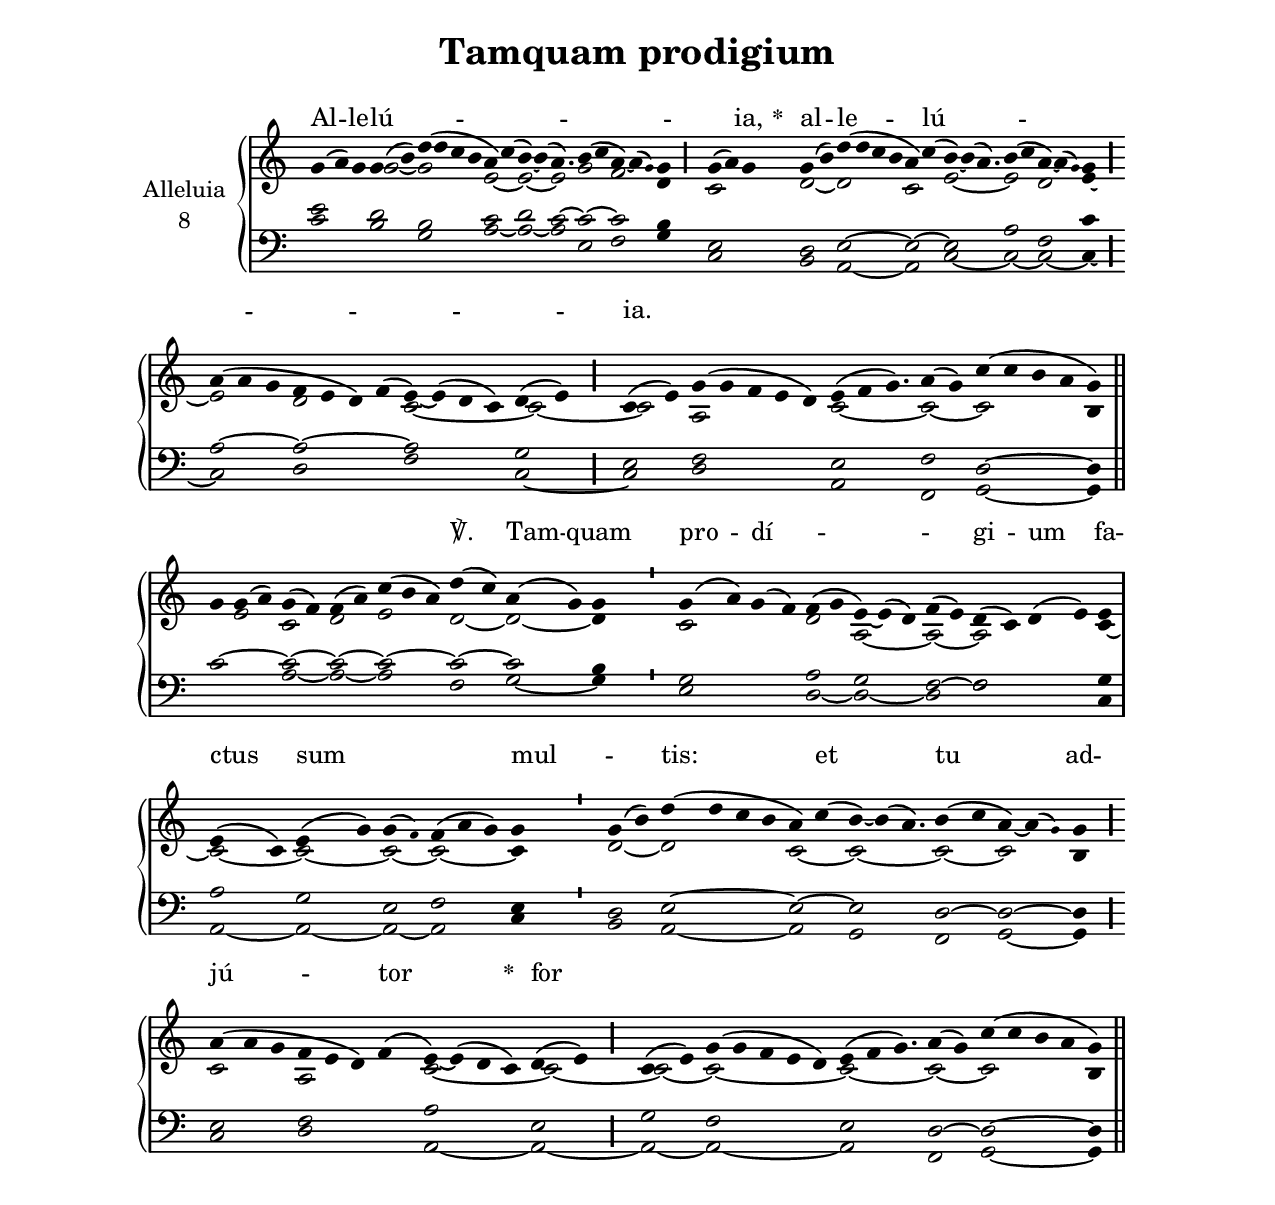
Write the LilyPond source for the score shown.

\version "2.18"
\include "gregorian.ly"
\include "noh2.ily"


%Page reference: page iii.381
%(volume.page)

global = {
 \key g \mixolydian
 \cadenzaOn 
}

\header {
  title = \markup \center-column {"Tamquam prodigium" \vspace #1 }
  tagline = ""
  composer = ""
}

\paper {
 #(include-special-characters)
  oddHeaderMarkup = \markup \fill-line {
    \line {}
    \center-column {
      \on-the-fly #first-page     " "
      \on-the-fly #not-first-page "Tamquam prodigium"
    }
    \line { \on-the-fly #print-page-number-check-first \fromproperty #'page:page-number-string }
  }
  evenHeaderMarkup = \markup \fill-line {
    \line { \on-the-fly #print-page-number-check-first \fromproperty #'page:page-number-string }
    \center-column { "Tamquam prodigium" }
    \line {}
  }
}

chantText = \lyricmode {
Al -- le -- lú -- _ _ _ _ _ ia, 
\set stanza = " * " 
al -- le -- lú -- _ _ _ _ _ ia. 
_ _ _ _ 
_ _ _ _ _ ℣. 
Tam -- quam pro -- dí -- _ _ gi -- um fa -- ctus sum _ _ mul -- _ tis: 
et tu ad -- jú -- tor 
\set stanza = " * " for -- _ _ _ _ _ tis. 
_ _ _ _ 
_ _ _ _ _ }

chantMusic = {
\tieDown   g'4 ( a'4) g'4 g'4 ( b'4) d''4 ( d''4 c''4 b'4 a'4) c''4 ( b'4) ~ b'4 ( a'4.) b'4 ( c''4 a'4) ~ a'4 ( \once \tweak #'font-size #-4 g' ) g'4 \divisioMaior
  g'4 ( a'4) g'4 g'4 ( b'4) d''4 ( d''4 c''4 b'4 a'4) c''4 ( b'4) ~ b'4 ( a'4.) b'4 ( c''4 a'4) ~ a'4 ( \once \tweak #'font-size #-4 g' ) g'4 \divisioMaior
 a'4 ( a'4 g'4 f'4 e'4 d'4) f'4 ( e'4) ~ e'4 ( d'4 c'4) d'4 ( e'4) \divisioMaior
 c'4 ( e'4) g'4 ( g'4 f'4 e'4 d'4) e'4 ( f'4 g'4.) a'4 ( g'4) c''4 ( c''4 b'4 a'4 g'4) \finalis
 g'4 g'4 ( a'4) g'4 ( f'4) f'4 ( a'4) c''4 ( b'4 a'4) d''4 ( c''4) a'4 ( g'4) g'4 \divisioMinima
 g'4 ( a'4) g'4 ( f'4) f'4 ( g'4 e'4) ~ e'4 ( d'4) f'4 ( e'4) d'4 ( c'4) d'4 ( e'4) e'4 \divisioMaxima
 e'4 ( c'4) e'4 ( g'4) g'4 ( \once \tweak #'font-size #-4 f' ) f'4 ( a'4 g'4) g'4 \divisioMinima
 g'4 ( b'4) d''4 ( d''4 c''4 b'4 a'4) c''4 ( b'4) ~ b'4 ( a'4.) b'4 ( c''4 a'4) ~ a'4 ( \once \tweak #'font-size #-4 g' ) g'4 \divisioMaior
 a'4 ( a'4 g'4 f'4 e'4 d'4) f'4 ( e'4) ~ e'4 ( d'4 c'4) d'4 ( e'4) \divisioMaior
 c'4 ( e'4) g'4 ( g'4 f'4 e'4 d'4) e'4 ( f'4 g'4.) a'4 ( g'4) c''4 ( c''4 b'4 a'4 g'4) \finalis

}

altoMusic = {
r2*3/2 g'2 ~ g'2*4/2 e'2 ~ e'2 ~ e'2*3/4 g'2 f'2*3/2 d'4 c'2*3/2 d'2 ~ d'2*4/2 c'2 e'2*7/4 ~ e'2 d'2*3/2 e'4 ~ \divisioMaior
e'2*3/2 d'2*4/2 c'2*4/2 ~ c'2 ~ \divisioMaior
c'2 a2*5/2 c'2*7/4 ~ c'2 ~ c'2*4/2 b4 \finalis
r4 e'2 c'2 d'2 e'2*3/2 d'2 ~ d'2 ~ d'4 \divisioMinima
c'2*4/2 d'2 a2*3/2 ~ a2 ~ a2*4/2 c'4 ~ \divisioMaxima
c'2 ~ c'2 ~ c'2 ~ c'2*3/2 ~ c'4 \divisioMinima
d'2 ~ d'2*4/2 c'2 ~ c'2*7/4 ~ c'2 ~ c'2*3/2 b4 \divisioMaior
c'2*3/2 a2*4/2 c'2*4/2 ~ c'2 ~ \divisioMaior
c'2 ~ c'2*5/2 ~ c'2*7/4 ~ c'2 ~ c'2*4/2 b4 \finalis
}

tenorMusic = {
e'2*3/2 d'2 b2*4/2 c'2 d'2 c'2*3/4 ~ c'2 ~ c'2*3/2 b4 e2*3/2 d2 e2*4/2 ~ e2 ~ e2*7/4 a2 f2*3/2 c'4 \divisioMaior
a2*3/2 ~ a2*4/2 ~ a2*4/2 g2 \divisioMaior
e2 f2*5/2 e2*7/4 f2 d2*4/2 ~ d4 \finalis
c'2*3/2 ~ c'2 ~ c'2 ~ c'2*3/2 ~ c'2 ~ c'2 b4 \divisioMinima
g2*4/2 a2 g2*3/2 f2 ~ f2*4/2 g4 \divisioMaxima
a2 g2 e2 f2*3/2 e4 \divisioMinima
d2 e2*4/2 ~ e2 ~ e2*7/4 d2 ~ d2*3/2 ~ d4 \divisioMaior
e2*3/2 f2*4/2 a2*4/2 e2 \divisioMaior
g2 f2*5/2 e2*7/4 d2 ~ d2*4/2 ~ d4 \finalis
}

bassMusic = {
c'2*3/2 b2 g2*4/2 a2 ~ a2 ~ a2*3/4 e2 f2*3/2 g4 c2*3/2 b,2 a,2*4/2 ~ a,2 c2*7/4 ~ c2 ~ c2*3/2 ~ c4 ~ \divisioMaior
c2*3/2 d2*4/2 f2*4/2 c2 ~ \divisioMaior
c2 d2*5/2 a,2*7/4 f,2 g,2*4/2 ~ g,4 \finalis
r2*3/2 a2 ~ a2 ~ a2*3/2 f2 g2 ~ g4 \divisioMinima
e2*4/2 d2 ~ d2*3/2 ~ d2 f2*4/2 c4 \divisioMaxima
a,2 ~ a,2 ~ a,2 ~ a,2*3/2 c4 \divisioMinima
b,2 a,2*4/2 ~ a,2 g,2*7/4 f,2 g,2*3/2 ~ g,4 \divisioMaior
c2*3/2 d2*4/2 a,2*4/2 ~ a,2 ~ \divisioMaior
a,2 ~ a,2*5/2 ~ a,2*7/4 f,2 g,2*4/2 ~ g,4 \finalis
}

voiceLines = {
\voiceLineStyle


}

\score{
  <<
    \new GrandStaff <<
      \set GrandStaff.autoBeaming = ##f
      \set GrandStaff.instrumentName = \markup \center-column {
        "Alleluia"
        "8"
      }
      \new Staff = up <<
        \new Voice = "chant" {
          \voiceOne \global \chantMusic
        }
        \new Voice {
          \voiceTwo \global \altoMusic
        }
      >>

      \new Staff = down <<
        \clef bass
        \new Voice {
          \voiceOne \global \tenorMusic
        }
        \new Voice {
          \voiceTwo \global \bassMusic
        }
	\new Voice {
        \voiceThree \global \voiceLines
        }
      >>
    >>
    \new Lyrics \lyricsto chant {
      \chantText
    }
  >>
  \layout{
  }
  \midi{
    \tempo 4 = 125
  }
}
